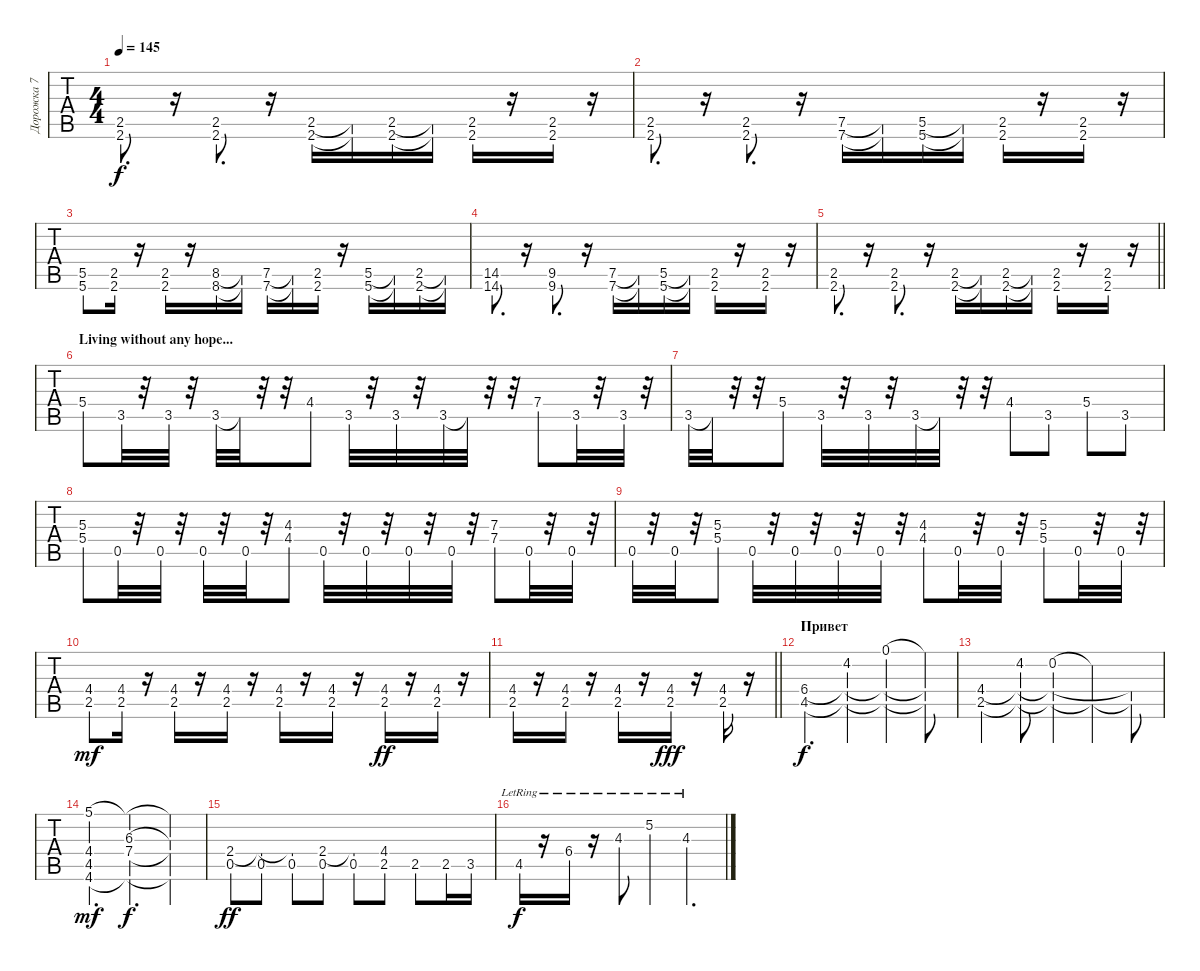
\track ("Дорожка 7" "Дорожка 7") {instrument overdrivenguitar}
\staff {tabs}
\tuning (D4 A3 F3 C3 G2 C2) {hide}
\ts (4 4)
\tempo 145
\clef g2
\ks c
(2.5 2.6).8{d dy f instrument overdrivenguitar} r.16 (2.5 2.6).8{d} r.16 (2.5 2.6).16 (2.5{t} 2.6{t}).16 (2.5 2.6).16 (2.5{t} 2.6{t}).16 (2.5 2.6).16 r.16 (2.5 2.6).16 r.16 |
(2.5 2.6).8{d instrument overdrivenguitar} r.16 (2.5 2.6).8{d} r.16 (7.5 7.6).16 (7.5{t} 7.6{t}).16 (5.5 5.6).16 (5.5{t} 5.6{t}).16 (2.5 2.6).16 r.16 (2.5 2.6).16 r.16 |
(5.5 5.6).8{instrument overdrivenguitar} (2.5 2.6).16 r.16 (2.5 2.6).16 r.16 (8.5 8.6).16 (8.5{t} 8.6{t}).16 (7.5 7.6).16 (7.5{t} 7.6{t}).16 (2.5 2.6).16 r.16 (5.5 5.6).16 (5.5{t} 5.6{t}).16 (2.5 2.6).16 (2.5{t} 2.6{t}).16 |
(14.5 14.6).8{d instrument overdrivenguitar} r.16 (9.5 9.6).8{d} r.16 (7.5 7.6).16 (7.5{t} 7.6{t}).16 (5.5 5.6).16 (5.5{t} 5.6{t}).16 (2.5 2.6).16 r.16 (2.5 2.6).16 r.16 |
\barLineRight lightlight
(2.5 2.6).8{d instrument overdrivenguitar} r.16 (2.5 2.6).8{d} r.16 (2.5 2.6).16 (2.5{t} 2.6{t}).16 (2.5 2.6).16 (2.5{t} 2.6{t}).16 (2.5 2.6).16 r.16 (2.5 2.6).16 r.16 |
\section ("" "Living without any hope...")
5.4.8 3.5.32 r.32 3.5.32 r.32 3.5.32 3.5{t}.32 r.32 r.32 4.4.8 3.5.32 r.32 3.5.32 r.32 3.5.32 3.5{t}.32 r.32 r.32 7.4.8 3.5.32 r.32 3.5.32 r.32 |
3.5.32 3.5{t}.32 r.32 r.32 5.4.8 3.5.32 r.32 3.5.32 r.32 3.5.32 3.5{t}.32 r.32 r.32 4.4.8 3.5.8 5.4.8 3.5.8 |
(5.3 5.4).8 0.5.32 r.32 0.5.32 r.32 0.5.32 r.32 0.5.32 r.32 (4.3 4.4).8 0.5.32 r.32 0.5.32 r.32 0.5.32 r.32 0.5.32 r.32 (7.3 7.4).8 0.5.32 r.32 0.5.32 r.32 |
0.5.32 r.32 0.5.32 r.32 (5.3 5.4).8 0.5.32 r.32 0.5.32 r.32 0.5.32 r.32 0.5.32 r.32 (4.3 4.4).8 0.5.32 r.32 0.5.32 r.32 (5.3 5.4).8 0.5.32 r.32 0.5.32 r.32 |
(4.4 2.5).8{dy mf} (4.4 2.5).16 r.16 (4.4 2.5).16 r.16 (4.4 2.5).16 r.16 (4.4 2.5).16 r.16 (4.4 2.5).16 r.16 (4.4 2.5).16{dy ff} r.16 (4.4 2.5).16 r.16 |
\barLineRight lightlight
(4.4 2.5).16 r.16 (4.4 2.5).16 r.16 (4.4 2.5).16 r.16 (4.4 2.5).16{dy fff} r.16 (4.4 2.5).16 r.16 |
\section ("" "Привет")
(6.4 4.5).4{d dy f} (4.2 6.4{t} 4.5{t}).4 (0.1 6.4{t} 4.5{t}).4 (0.1{t} 6.4{t} 4.5{t}).8 |
(4.4 2.5).4 (4.2 4.4{t} 2.5{t}).8 (0.2 4.4{t} 2.5{t}).4 (0.2{t} 2.5{t}).4 (4.4{t} 2.5{t}).8 |
(5.1 4.4 4.5 4.6).4{d dy mf} (5.1{t} 6.3 7.4 4.6{t}).4{d dy f} (5.1{t} 6.3{t} 7.4{t} 4.6{t}).4 |
(2.4 0.5).8{dy ff} (2.4{t} 0.5).8 (2.4{t} 0.5).8 (2.4 0.5).8 (2.4{t} 0.5).8 (4.4 2.5).8 2.5.8 2.5.16 3.5.16 |
4.5{lr}.16{dy f} r.16 6.4{lr}.16 r.16 4.3{lr}.8 5.2{lr}.4 4.3{lr}.4{d}
